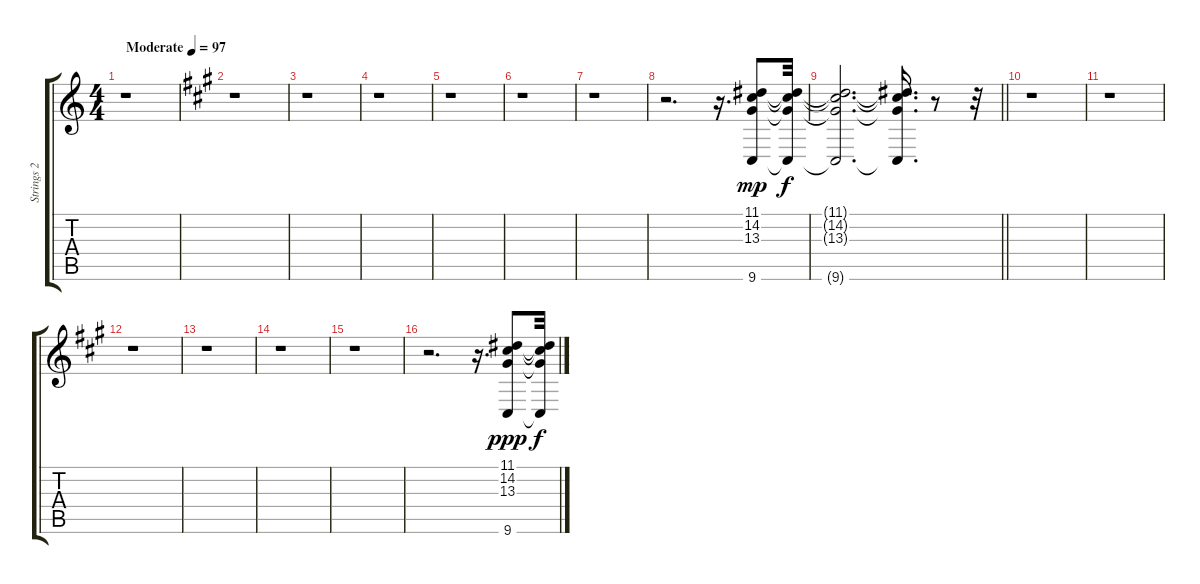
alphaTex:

\track ("Strings 2" "Strings 2") {instrument stringensemble1}
\staff {score tabs}
\tuning (E4 B3 G3 D3 A2 E2) {hide}
\ts (4 4)
\tempo (97 "Moderate")
\clef g2
\ks c
r.1{dy mp instrument stringensemble1} |
\ks a
r.1 |
r.1 |
r.1 |
r.1 |
r.1 |
r.1 |
r.2{d} r.16{d} (11.1 14.2 13.3 9.6).8 (11.1{t} 14.2{t} 13.3{t} 9.6{t}).32{dy f} |
\barLineRight lightlight
(11.1{t} 14.2{t} 13.3{t} 9.6{t}).2{d} (11.1{t} 14.2{t} 13.3{t} 9.6{t}).16{d} r.8 r.32 |
r.1 |
r.1 |
r.1 |
r.1 |
r.1 |
r.1 |
r.2{d} r.16{d} (11.1 14.2 13.3 9.6).8{dy ppp} (11.1{t} 14.2{t} 13.3{t} 9.6{t}).32{dy f}
